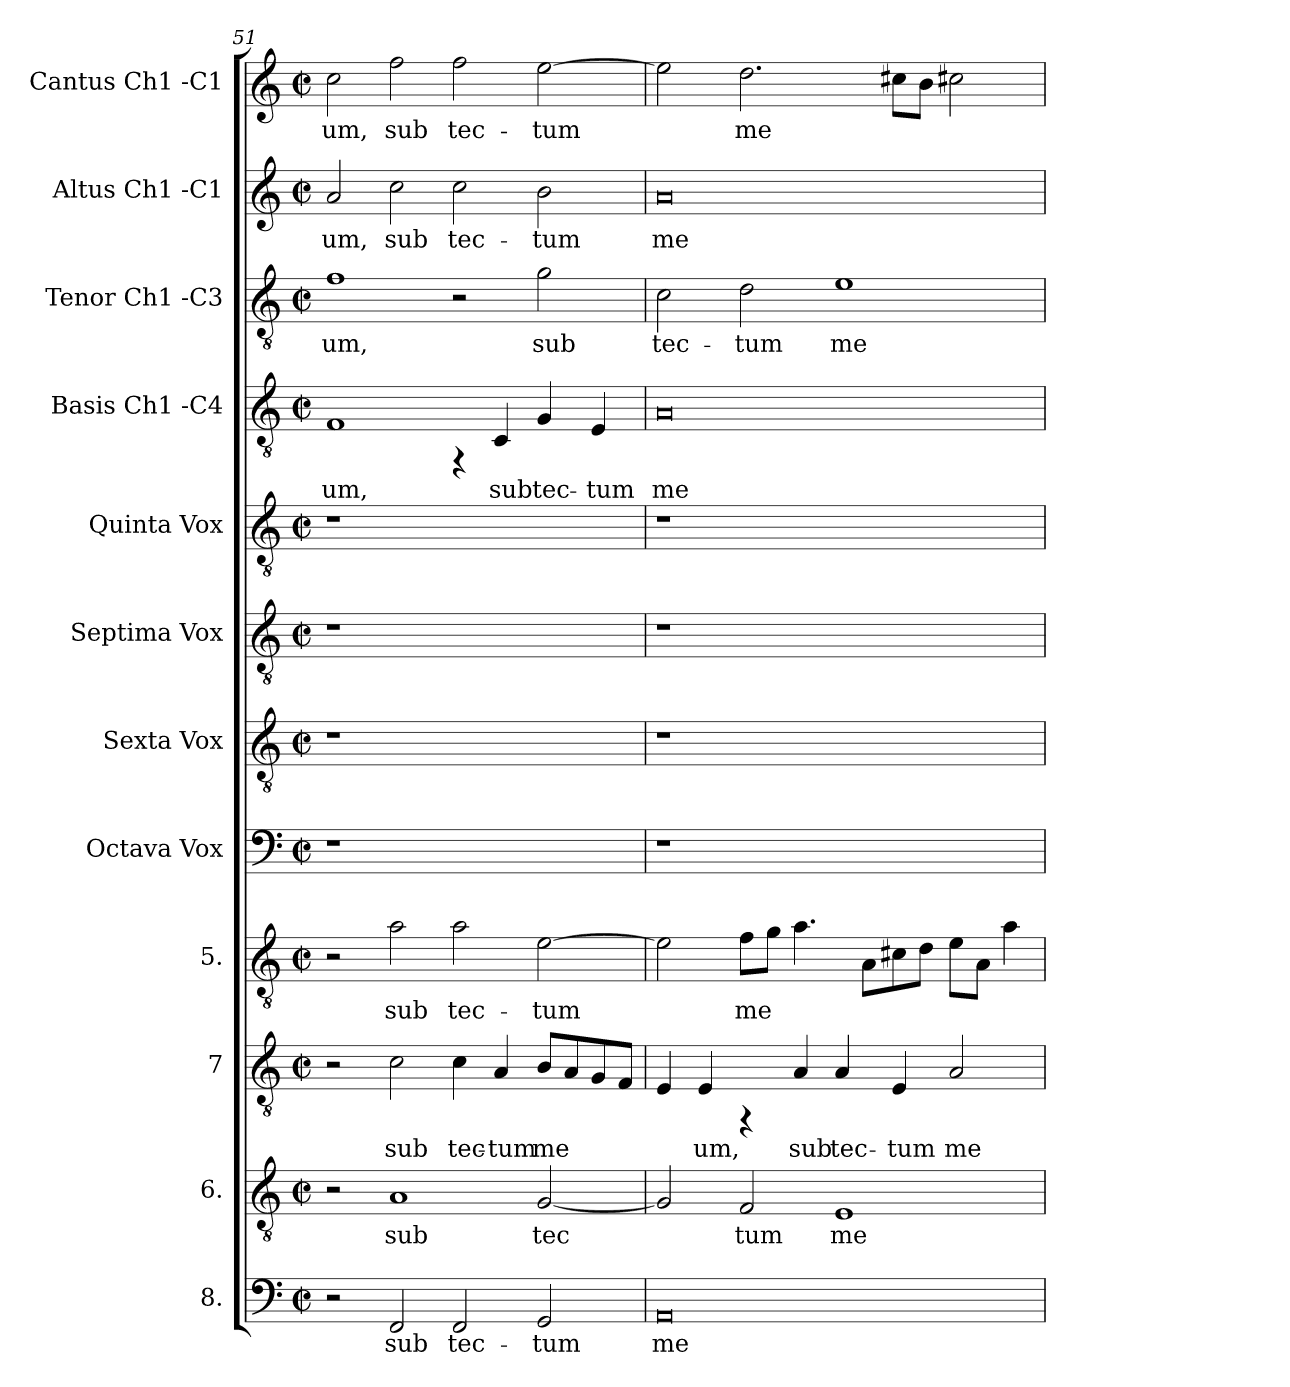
**kern	**text	**kern	**text	**kern	**text	**kern	**text	**kern	**kern	**kern	**kern	**kern	**text	**kern	**text	**kern	**text	**kern	**text
*part12	*part12	*part11	*part11	*part10	*part10	*part9	*part9	*part8	*part7	*part6	*part5	*part4	*part4	*part3	*part3	*part2	*part2	*part1	*part1
*staff12	*staff12	*staff11	*staff11	*staff10	*staff10	*staff9	*staff9	*staff8	*staff7	*staff6	*staff5	*staff4	*staff4	*staff3	*staff3	*staff2	*staff2	*staff1	*staff1
*I"8.	*	*I"6.	*	*I"7	*	*I"5.	*	*I"Octava  Vox	*I"Sexta  Vox	*I"Septima  Vox	*I"Quinta  Vox	*I"Basis  Ch1 -C4	*	*I"Tenor  Ch1 -C3	*	*I"Altus  Ch1 -C1	*	*I"Cantus  Ch1 -C1	*
*	*	*	*	*	*	*	*	*	*	*	*	*	*	*I'T	*	*I'A	*	*I'C	*
*clefF4	*	*clefGv2	*	*clefGv2	*	*clefGv2	*	*clefF4	*clefGv2	*clefGv2	*clefGv2	*clefGv2	*	*clefGv2	*	*clefG2	*	*clefG2	*
*k[]	*	*k[]	*	*k[]	*	*k[]	*	*k[]	*k[]	*k[]	*k[]	*k[]	*	*k[]	*	*k[]	*	*k[]	*
*C:	*	*C:	*	*C:	*	*C:	*	*C:	*C:	*C:	*C:	*C:	*	*C:	*	*C:	*	*C:	*
*M2/2	*	*M2/2	*	*M2/2	*	*M2/2	*	*M2/2	*M2/2	*M2/2	*M2/2	*M2/2	*	*M2/2	*	*M2/2	*	*M2/2	*
*met(c|)	*	*met(c|)	*	*met(c|)	*	*met(c|)	*	*met(c|)	*met(c|)	*met(c|)	*met(c|)	*met(c|)	*	*met(c|)	*	*met(c|)	*	*met(c|)	*
=51	=51	=51	=51	=51	=51	=51	=51	=51	=51	=51	=51	=51	=51	=51	=51	=51	=51	=51	=51
!	!	!	!	!	!	!	!	!	!	!	!	!	!LO:LY:b:cj	!	!LO:LY:b:cj	!	!LO:LY:b:cj	!	!LO:LY:b:cj
2r	.	2r	.	2r	.	2r	.	1r	1r	1r	1r	1F	-um,	1f	-um,	2a/	-um,	2cc\	-um,
!	!LO:LY:b:cj	!	!LO:LY:b:cj	!	!LO:LY:b:cj	!	!LO:LY:b:cj	!	!	!	!	!	!	!	!	!	!LO:LY:b:cj	!	!LO:LY:b:cj
2FF/	sub	1A	sub	2c\	sub	2a\	sub	.	.	.	.	.	.	.	.	2cc\	sub	2ff\	sub
!	!LO:LY:b:cj	!	!	!	!LO:LY:b:cj	!	!LO:LY:b:cj	!	!	!	!	!	!	!	!	!	!LO:LY:b:cj	!	!LO:LY:b:cj
2FF/	tec-	.	.	4c\	tec-	2a\	tec-	1ryy	1ryy	1ryy	1ryy	4rFF	.	2r	.	2cc\	tec-	2ff\	tec-
!	!	!	!	!	!LO:LY:b:cj	!	!	!	!	!	!	!	!LO:LY:b:cj	!	!	!	!	!	!
.	.	.	.	4A/	-tum	.	.	.	.	.	.	4C/	sub	.	.	.	.	.	.
!	!LO:LY:b:cj	!	!LO:LY:b:cj	!	!LO:LY:b:cj	!	!LO:LY:b:cj	!	!	!	!	!	!LO:LY:b:cj	!	!LO:LY:b:cj	!	!LO:LY:b:cj	!	!LO:LY:b:cj
2GG/	-tum	[<2G/	tec-	8B/L	me-	[<2e\	-tum	.	.	.	.	4G/	tec-	2g\	sub	2b\	-tum	[<2ee\	-tum
!	!	!	!	!	!LO:LY:b:cj	!	!	!	!	!	!	!	!	!	!	!	!	!	!
.	.	.	.	8A/	--	.	.	.	.	.	.	.	.	.	.	.	.	.	.
!	!	!	!	!	!LO:LY:b:cj	!	!	!	!	!	!	!	!LO:LY:b:cj	!	!	!	!	!	!
.	.	.	.	8G/	--	.	.	.	.	.	.	4E/	-tum	.	.	.	.	.	.
!	!	!	!	!	!LO:LY:b:cj	!	!	!	!	!	!	!	!	!	!	!	!	!	!
.	.	.	.	8F/J	--	.	.	.	.	.	.	.	.	.	.	.	.	.	.
!!LO:PB:g=z
=52	=52	=52	=52	=52	=52	=52	=52	=52	=52	=52	=52	=52	=52	=52	=52	=52	=52	=52	=52
!	!LO:LY:b:cj	!	!LO:LY:b:cj	!	!LO:LY:b:cj	!	!LO:LY:b:cj	!	!	!	!	!	!LO:LY:b:cj	!	!LO:LY:b:cj	!	!LO:LY:b:cj	!	!LO:LY:b:cj
0AA	me-	2G/]	--	4E/	--	2e\]	.	1r	1r	1r	1r	0A	me-	2c\	tec-	0a	me-	2ee\]	.
!	!	!	!	!	!LO:LY:b:cj	!	!	!	!	!	!	!	!	!	!	!	!	!	!
.	.	.	.	4E/	-um,	.	.	.	.	.	.	.	.	.	.	.	.	.	.
!	!	!	!LO:LY:b:cj	!	!	!	!LO:LY:b:cj	!	!	!	!	!	!	!	!LO:LY:b:cj	!	!	!	!LO:LY:b:cj
.	.	2F/	-tum	4rFF	.	8f\L	me-	.	.	.	.	.	.	2d\	-tum	.	.	2.dd\	me-
!	!	!	!	!	!	!	!LO:LY:b:cj	!	!	!	!	!	!	!	!	!	!	!	!
.	.	.	.	.	.	8g\J	--	.	.	.	.	.	.	.	.	.	.	.	.
!	!	!	!	!	!LO:LY:b:cj	!	!LO:LY:b:cj	!	!	!	!	!	!	!	!	!	!	!	!
.	.	.	.	4A/	sub	4.a\	--	.	.	.	.	.	.	.	.	.	.	.	.
!	!	!	!LO:LY:b:cj	!	!LO:LY:b:cj	!	!	!	!	!	!	!	!	!	!LO:LY:b:cj	!	!	!	!
.	.	1E	me-	4A/	tec-	.	.	1ryy	1ryy	1ryy	1ryy	.	.	1e	me-	.	.	.	.
!	!	!	!	!	!	!	!LO:LY:b:cj	!	!	!	!	!	!	!	!	!	!	!	!
.	.	.	.	.	.	8A\L	--	.	.	.	.	.	.	.	.	.	.	.	.
!	!	!	!	!	!LO:LY:b:cj	!	!LO:LY:b:cj	!	!	!	!	!	!	!	!	!	!	!	!LO:LY:b:cj
.	.	.	.	4E/	-tum	8c#\	--	.	.	.	.	.	.	.	.	.	.	8cc#\L	--
!	!	!	!	!	!	!	!LO:LY:b:cj	!	!	!	!	!	!	!	!	!	!	!	!LO:LY:b:cj
.	.	.	.	.	.	8d\J	--	.	.	.	.	.	.	.	.	.	.	8b\J	--
!	!	!	!	!	!LO:LY:b:cj	!	!LO:LY:b:cj	!	!	!	!	!	!	!	!	!	!	!	!LO:LY:b:cj
.	.	.	.	2A/	me-	8e\L	--	.	.	.	.	.	.	.	.	.	.	2cc#X\	--
!	!	!	!	!	!	!	!LO:LY:b:cj	!	!	!	!	!	!	!	!	!	!	!	!
.	.	.	.	.	.	8A\J	--	.	.	.	.	.	.	.	.	.	.	.	.
!	!	!	!	!	!	!	!LO:LY:b:cj	!	!	!	!	!	!	!	!	!	!	!	!
.	.	.	.	.	.	4a\	--	.	.	.	.	.	.	.	.	.	.	.	.
=	=	=	=	=	=	=	=	=	=	=	=	=	=	=	=	=	=	=	=
*-	*-	*-	*-	*-	*-	*-	*-	*-	*-	*-	*-	*-	*-	*-	*-	*-	*-	*-	*-
